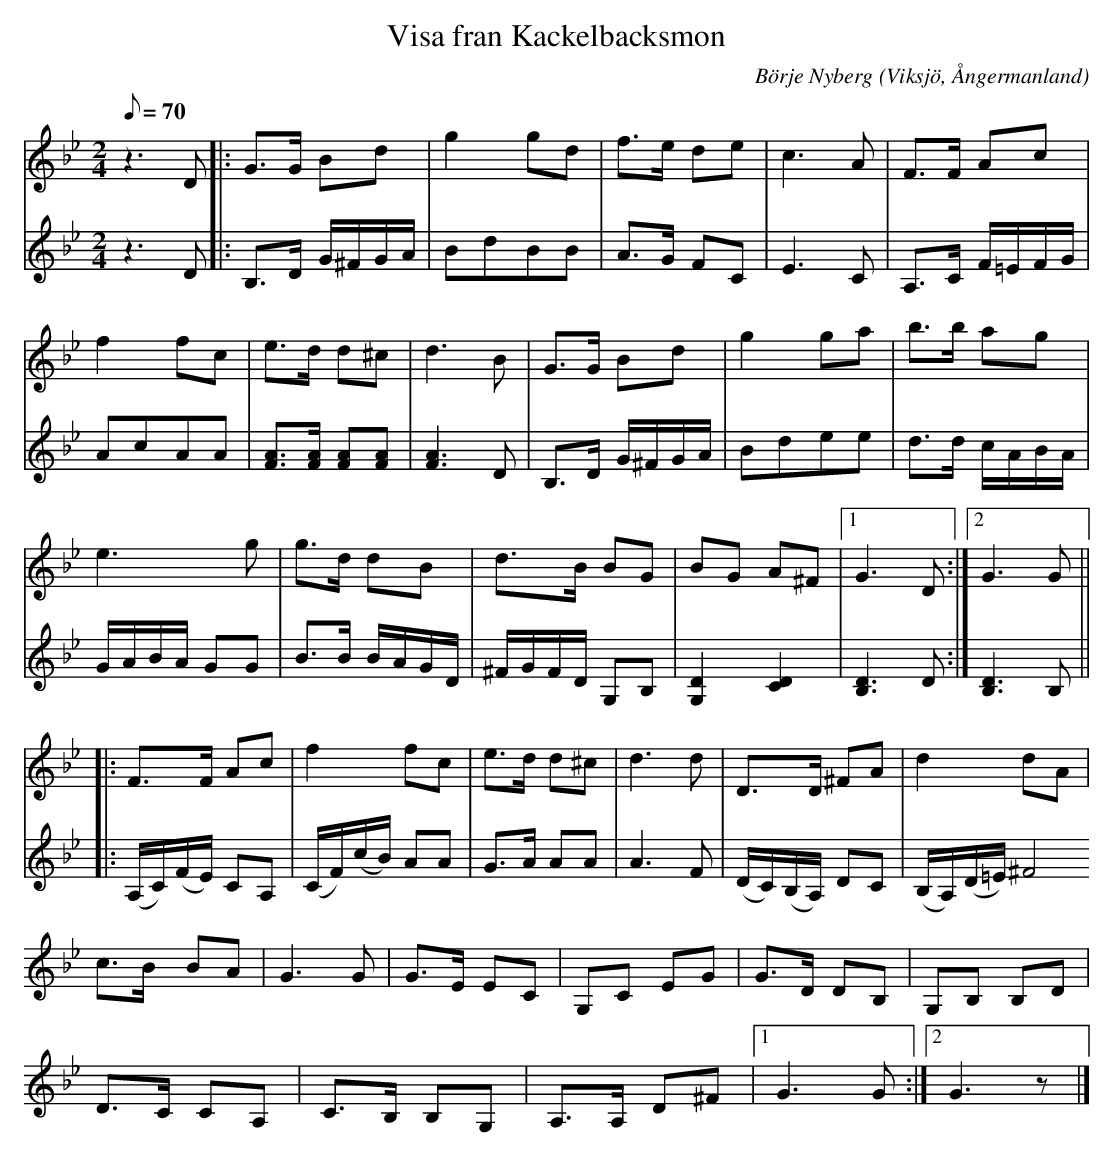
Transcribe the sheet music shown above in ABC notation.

X:1
T:Visa fran Kackelbacksmon
C:Börje Nyberg
O:Viksjö, Ångermanland
M:2/4
L:1/8
Q:70
K:Gm
V:1
z2> D2|: G>G Bd | g2 gd | f>e de | c2>A2 | F>F Ac |
f2 fc | e>d d^c | d2>B2 | G>G Bd |g2 ga | b>b ag |
e2> g2 | g>d dB |d>B BG |BG A^F |1 G2> D2 :|2 G2> G2 ||
|: F>F Ac | f2 fc | e>d d^c | d2>d2 | D>D ^FA | d2 dA |
c>B BA |G2> G2 | G>E EC | G,C EG | G>D DB, | G,B, B,D |
D>C CA, | C>B, B,G, | A,>A, D^F |1 G2> G2 :|2 G2> z2 |]
V:2
z2> D2 |: B,>D G/2^F/2G/2A/2 | BdBB | A>G FC | E2>C2 | A,>C F/2=E/2F/2G/2 |
AcAA | [AF]>[AF] [AF][AF] | [A2F2]> D2 | B,>D G/2^F/2G/2A/2 | Bdee | d>d c/2A/2B/2A/2 |
G/2A/2B/2A/2 GG | B>B B/2A/2G/2D/2 | ^F/2G/2F/2D/2 G,B, | [G,2D2] [C2D2] | [D2B,2]> D2 :| [D2B,2]> B,2 ||
|: (A,/2C/2)(F/2E/2) CA, | (C/2F/2)(c/2B/2) AA | G>A AA | A2> F2 | (D/2C/2)(B,/2A,/2) DC | (B,/2A,/2)(D/2=E/2) ^F4 |
